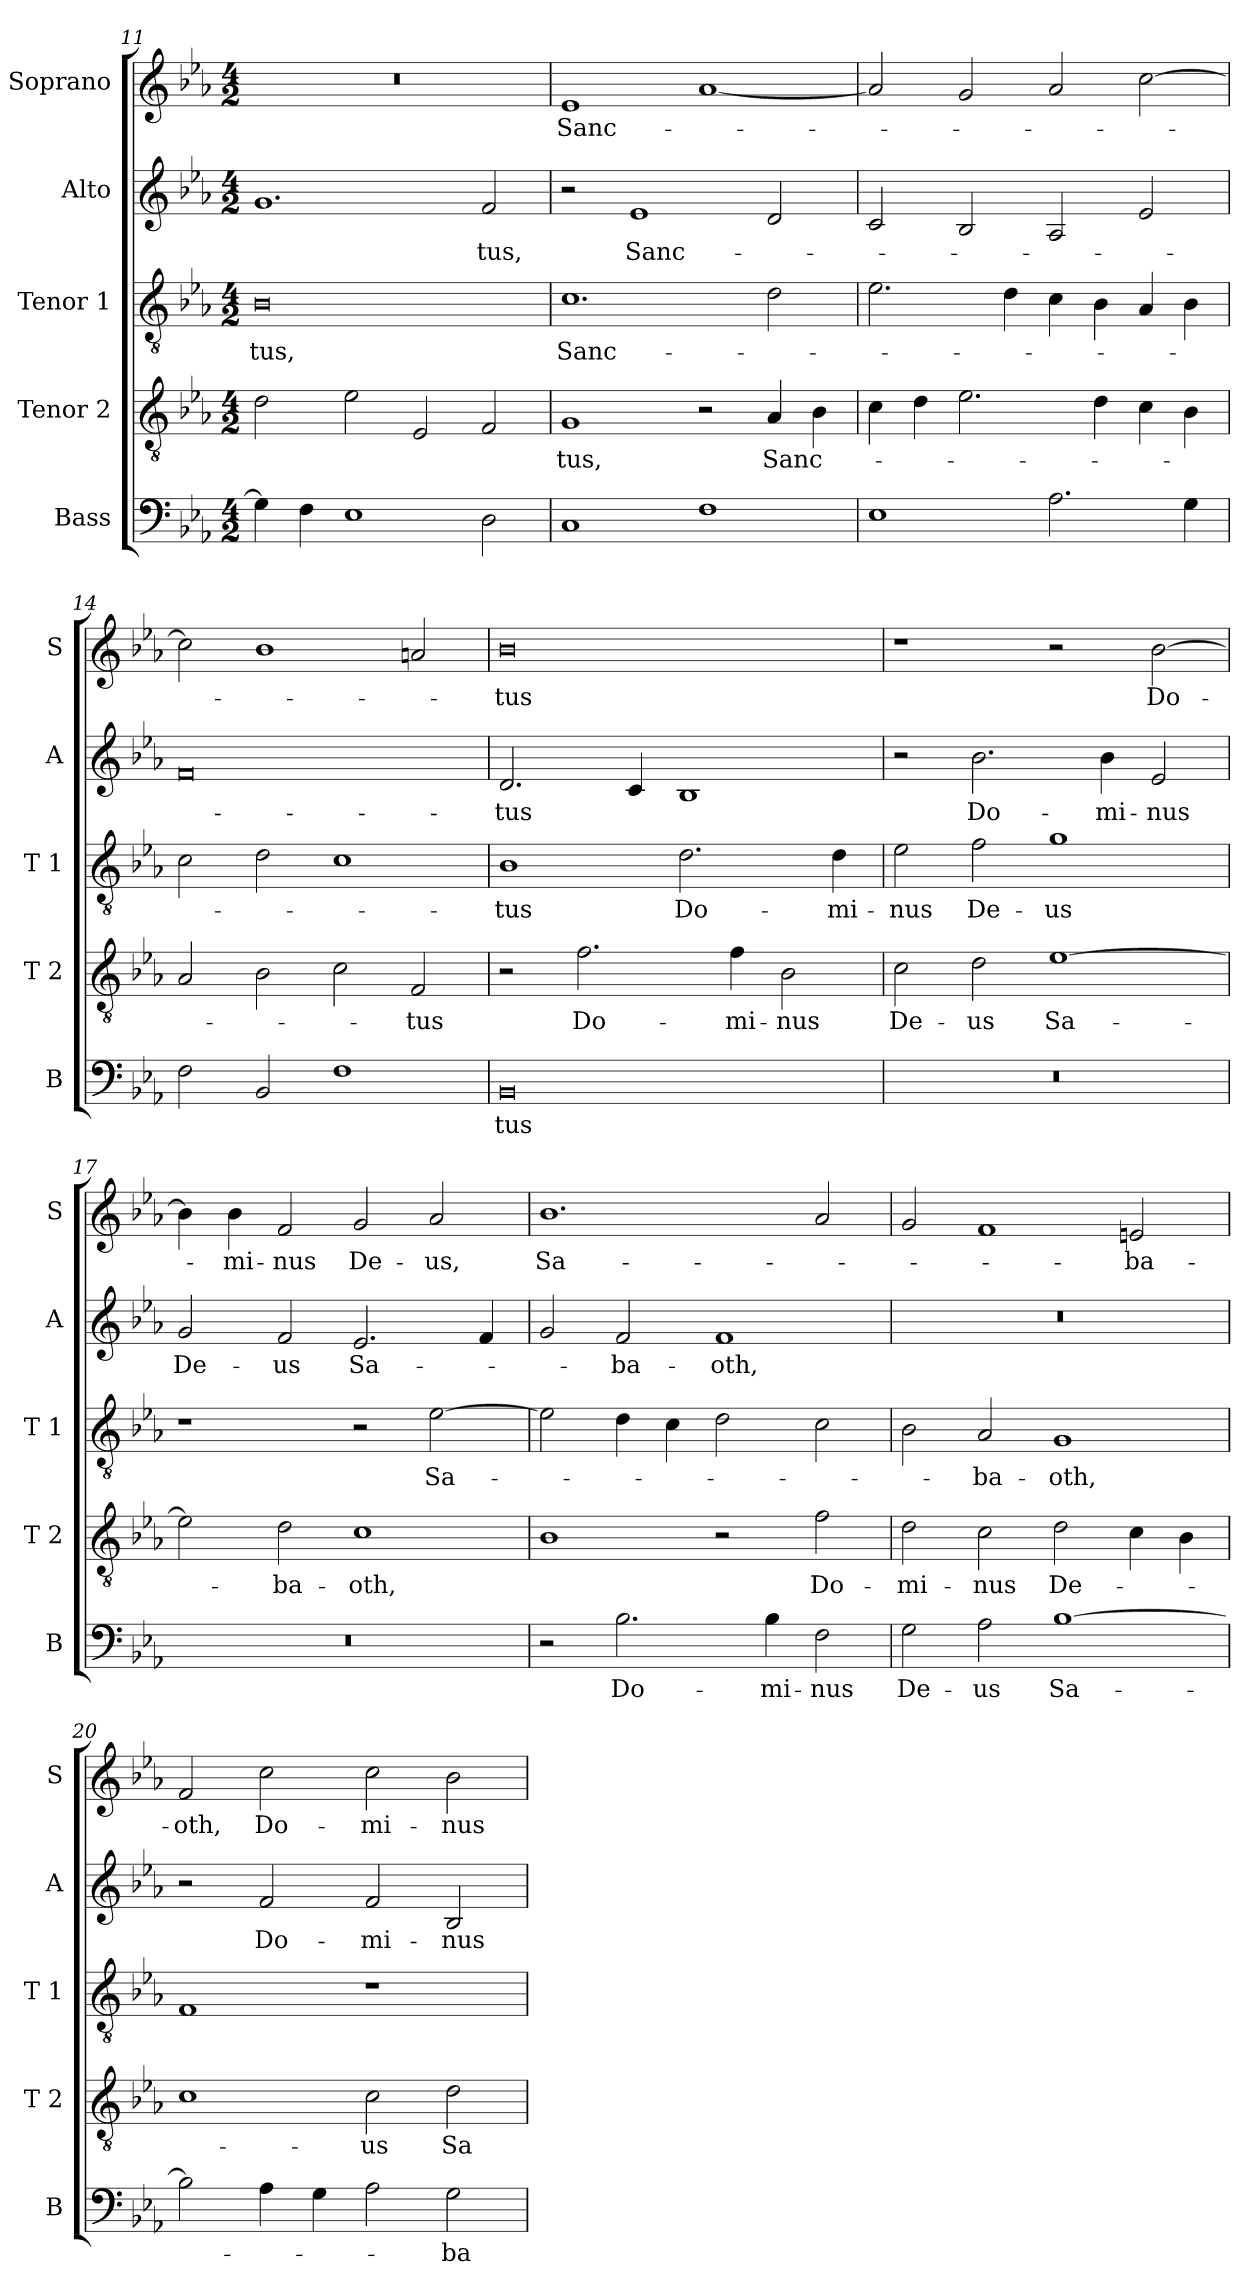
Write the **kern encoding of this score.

**kern	**text	**kern	**text	**kern	**text	**kern	**text	**kern	**text
*part5	*part5	*part4	*part4	*part3	*part3	*part2	*part2	*part1	*part1
*staff5	*staff5	*staff4	*staff4	*staff3	*staff3	*staff2	*staff2	*staff1	*staff1
*I"Bass	*	*I"Tenor 2	*	*I"Tenor 1	*	*I"Alto	*	*I"Soprano	*
*I'B	*	*I'T 2	*	*I'T 1	*	*I'A	*	*I'S	*
*clefF4	*	*clefGv2	*	*clefGv2	*	*clefG2	*	*clefG2	*
*k[b-e-a-]	*	*k[b-e-a-]	*	*k[b-e-a-]	*	*k[b-e-a-]	*	*k[b-e-a-]	*
*E-:	*	*E-:	*	*E-:	*	*E-:	*	*E-:	*
*M4/2	*	*M4/2	*	*M4/2	*	*M4/2	*	*M4/2	*
=11	=11	=11	=11	=11	=11	=11	=11	=11	=11
!	!	!	!	!	!LO:LY:b	!	!	!	!
4G\]	.	2d\	.	0B-	-tus,	1.g	.	0r	.
4F\	.	.	.	.	.	.	.	.	.
1E-	.	2e-\	.	.	.	.	.	.	.
.	.	2E-/	.	.	.	.	.	.	.
!	!	!	!	!	!	!	!LO:LY:b	!	!
2D\	.	2F/	.	.	.	2f/	-tus,	.	.
=12	=12	=12	=12	=12	=12	=12	=12	=12	=12
!	!	!	!LO:LY:b	!	!LO:LY:b	!	!	!	!LO:LY:b
1C	.	1G	-tus,	1.c	Sanc-	2r	.	1e-	Sanc-
!	!	!	!	!	!	!	!LO:LY:b	!	!
.	.	.	.	.	.	1e-	Sanc-	.	.
1F	.	2r	.	.	.	.	.	[1a-	.
!	!	!	!LO:LY:b	!	!	!	!	!	!
.	.	4A-/	Sanc-	2d\	.	2d/	.	.	.
.	.	4B-\	.	.	.	.	.	.	.
!!LO:PB:g=z
=13	=13	=13	=13	=13	=13	=13	=13	=13	=13
1E-	.	4c\	.	2.e-\	.	2c/	.	2a-/]	.
.	.	4d\	.	.	.	.	.	.	.
.	.	2.e-\	.	.	.	2B-/	.	2g/	.
.	.	.	.	4d\	.	.	.	.	.
2.A-\	.	.	.	4c\	.	2A-/	.	2a-/	.
.	.	4d\	.	4B-\	.	.	.	.	.
.	.	4c\	.	4A-/	.	2e-/	.	[2cc\	.
4G\	.	4B-\	.	4B-\	.	.	.	.	.
=14	=14	=14	=14	=14	=14	=14	=14	=14	=14
2F\	.	2A-/	.	2c\	.	0f	.	2cc\]	.
2BB-/	.	2B-\	.	2d\	.	.	.	1b-	.
1F	.	2c\	.	1c	.	.	.	.	.
!	!	!	!LO:LY:b	!	!	!	!	!	!
.	.	2F/	-tus	.	.	.	.	2an/	.
=15	=15	=15	=15	=15	=15	=15	=15	=15	=15
!	!LO:LY:b	!	!	!	!LO:LY:b	!	!LO:LY:b	!	!LO:LY:b
0BB-	-tus	2r	.	1B-	-tus	2.d/	-tus	0b-	-tus
!	!	!	!LO:LY:b	!	!	!	!	!	!
.	.	2.f\	Do-	.	.	.	.	.	.
.	.	.	.	.	.	4c/	.	.	.
!	!	!	!	!	!LO:LY:b	!	!	!	!
.	.	.	.	2.d\	Do-	1B-	.	.	.
!	!	!	!LO:LY:b	!	!	!	!	!	!
.	.	4f\	-mi-	.	.	.	.	.	.
!	!	!	!LO:LY:b	!	!	!	!	!	!
.	.	2B-\	-nus	.	.	.	.	.	.
!	!	!	!	!	!LO:LY:b	!	!	!	!
.	.	.	.	4d\	-mi-	.	.	.	.
=16	=16	=16	=16	=16	=16	=16	=16	=16	=16
!	!	!	!LO:LY:b	!	!LO:LY:b	!	!	!	!
0r	.	2c\	De-	2e-\	-nus	2r	.	1r	.
!	!	!	!LO:LY:b	!	!LO:LY:b	!	!LO:LY:b	!	!
.	.	2d\	-us	2f\	De-	2.b-\	Do-	.	.
!	!	!	!LO:LY:b	!	!LO:LY:b	!	!	!	!
.	.	[1e-	Sa-	1g	-us	.	.	2r	.
!	!	!	!	!	!	!	!LO:LY:b	!	!
.	.	.	.	.	.	4b-\	-mi-	.	.
!	!	!	!	!	!	!	!LO:LY:b	!	!LO:LY:b
.	.	.	.	.	.	2e-/	-nus	[2b-\	Do-
=17	=17	=17	=17	=17	=17	=17	=17	=17	=17
!	!	!	!	!	!	!	!LO:LY:b	!	!
0r	.	2e-\]	.	1r	.	2g/	De-	4b-\]	.
!	!	!	!	!	!	!	!	!	!LO:LY:b
.	.	.	.	.	.	.	.	4b-\	-mi-
!	!	!	!LO:LY:b	!	!	!	!LO:LY:b	!	!LO:LY:b
.	.	2d\	-ba-	.	.	2f/	-us	2f/	-nus
!	!	!	!LO:LY:b	!	!	!	!LO:LY:b	!	!LO:LY:b
.	.	1c	-oth,	2r	.	2.e-/	Sa-	2g/	De-
!	!	!	!	!	!LO:LY:b	!	!	!	!LO:LY:b
.	.	.	.	[2e-\	Sa-	.	.	2a-/	-us,
.	.	.	.	.	.	4f/	.	.	.
=18	=18	=18	=18	=18	=18	=18	=18	=18	=18
!	!	!	!	!	!	!	!	!	!LO:LY:b
2r	.	1B-	.	2e-\]	.	2g/	.	1.b-	Sa-
!	!LO:LY:b	!	!	!	!	!	!LO:LY:b	!	!
2.B-\	Do-	.	.	4d\	.	2f/	-ba-	.	.
.	.	.	.	4c\	.	.	.	.	.
!	!	!	!	!	!	!	!LO:LY:b	!	!
.	.	2r	.	2d\	.	1f	-oth,	.	.
!	!LO:LY:b	!	!	!	!	!	!	!	!
4B-\	-mi-	.	.	.	.	.	.	.	.
!	!LO:LY:b	!	!LO:LY:b	!	!	!	!	!	!
2F\	-nus	2f\	Do-	2c\	.	.	.	2a-/	.
!!LO:LB:g=z
=19	=19	=19	=19	=19	=19	=19	=19	=19	=19
!	!LO:LY:b	!	!LO:LY:b	!	!	!	!	!	!
2G\	De-	2d\	-mi-	2B-\	.	0r	.	2g/	.
!	!LO:LY:b	!	!LO:LY:b	!	!LO:LY:b	!	!	!	!
2A-\	-us	2c\	-nus	2A-/	-ba-	.	.	1f	.
!	!LO:LY:b	!	!LO:LY:b	!	!LO:LY:b	!	!	!	!
[1B-	Sa-	2d\	De-	1G	-oth,	.	.	.	.
!	!	!	!	!	!	!	!	!	!LO:LY:b
.	.	4c\	.	.	.	.	.	2en/	-ba-
.	.	4B-\	.	.	.	.	.	.	.
=20	=20	=20	=20	=20	=20	=20	=20	=20	=20
!	!	!	!	!	!	!	!	!	!LO:LY:b
2B-\]	.	1c	.	1F	.	2r	.	2f/	-oth,
!	!	!	!	!	!	!	!LO:LY:b	!	!LO:LY:b
4A-\	.	.	.	.	.	2f/	Do-	2cc\	Do-
4G\	.	.	.	.	.	.	.	.	.
!	!	!	!LO:LY:b	!	!	!	!LO:LY:b	!	!LO:LY:b
2A-\	.	2c\	-us	1r	.	2f/	-mi-	2cc\	-mi-
!	!LO:LY:b	!	!LO:LY:b	!	!	!	!LO:LY:b	!	!LO:LY:b
2G\	-ba-	2d\	Sa-	.	.	2B-/	-nus	2b-\	-nus
=	=	=	=	=	=	=	=	=	=
*-	*-	*-	*-	*-	*-	*-	*-	*-	*-
